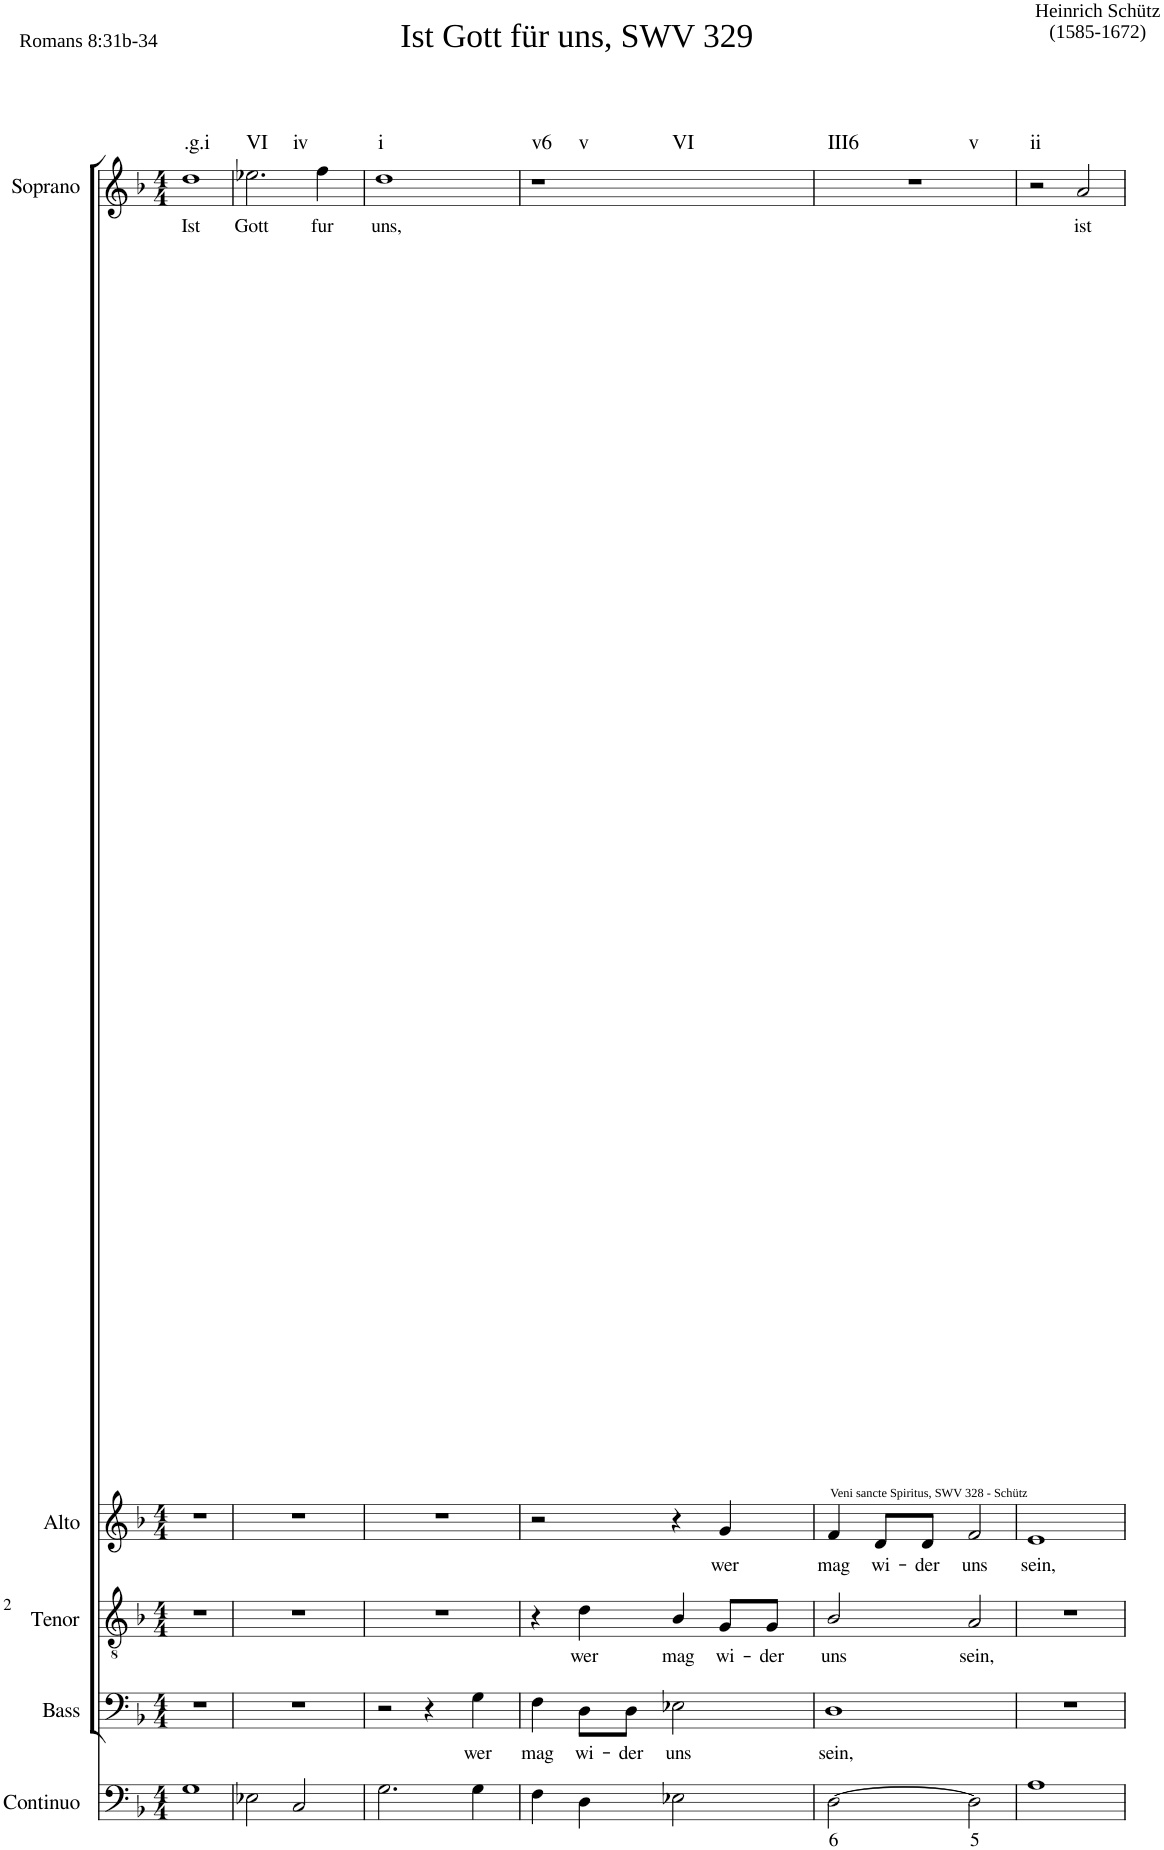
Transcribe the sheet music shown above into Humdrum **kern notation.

**kern	**text	**kern	**text	**kern	**text	**kern	**text	**kern	**text	**harte
*part5	*part5	*part4	*part4	*part3	*part3	*part2	*part2	*part1	*part1	*part1
*staff5	*staff5	*staff4	*staff4	*staff3	*staff3	*staff2	*staff2	*staff1	*staff1	*
*I"Continuo	*	*I"Bass	*	*I"Tenor	*	*I"Alto	*	*I"Soprano	*	*
*	*	*I'B	*	*I'T	*	*I'A	*	*I'S	*	*
*clefF4	*	*clefF4	*	*clefGv2	*	*clefG2	*	*clefG2	*	*
*k[b-]	*	*k[b-]	*	*k[b-]	*	*k[b-]	*	*k[b-]	*	*
*M4/4	*	*M4/4	*	*M4/4	*	*M4/4	*	*M4/4	*	*
=1	=1	=1	=1	=1	=1	=1	=1	=1	=1	=1
!	!	!	!	!	!	!	!	!LO:TX:a:t=Ist Gott für uns, SWV 329	!	!
!	!	!	!	!	!	!	!	!LO:TX:a:t=Romans 8&colon;31b-34	!	!
!	!	!	!	!	!	!	!	!LO:TX:a:t=Heinrich Schütz	!	!
!	!	!	!	!	!	!	!	!LO:TX:a:t=(1585-1672)	!	!
!	!	!	!	!	!	!	!	!LO:TX:b:t=Veni sancte Spiritus, SWV 328 - Schütz	!	!
!	!	!	!	!	!	!	!	!	!LO:LY:b	!LO:H:kt=.g.i
1G	.	1r	.	1r	.	1r	.	1dd	Ist	N
=2	=2	=2	=2	=2	=2	=2	=2	=2	=2	=2
!	!	!	!	!	!	!	!	!	!LO:LY:b	!LO:H:n=1:kt=VI
!	!	!	!	!	!	!	!	!	!	!LO:H:n=2:kt=iv
2E-X\	.	1r	.	1r	.	1r	.	2.ee-X\	Gott	N N
2C/	.	.	.	.	.	.	.	.	.	.
!	!	!	!	!	!	!	!	!	!LO:LY:b	!
.	.	.	.	.	.	.	.	4ff\	fur	.
=3	=3	=3	=3	=3	=3	=3	=3	=3	=3	=3
!	!	!	!	!	!	!	!	!	!LO:LY:b	!LO:H:kt=i
2.G\	.	2r	.	1r	.	1r	.	1dd	uns,	N
.	.	4r	.	.	.	.	.	.	.	.
!	!	!	!LO:LY:b	!	!	!	!	!	!	!
4G\	.	4G\	wer	.	.	.	.	.	.	.
=4	=4	=4	=4	=4	=4	=4	=4	=4	=4	=4
!	!	!	!LO:LY:b	!	!	!	!	!	!	!LO:H:n=1:kt=v6
!	!	!	!	!	!	!	!	!	!	!LO:H:n=2:kt=v
!	!	!	!	!	!	!	!	!	!	!LO:H:n=3:kt=VI
4F\	.	4F\	mag	4r	.	2r	.	1r	.	N N N
!	!	!	!LO:LY:b	!	!LO:LY:b	!	!	!	!	!
4D\	.	8D\L	wi-	4d\	wer	.	.	.	.	.
!	!	!	!LO:LY:b	!	!	!	!	!	!	!
.	.	8D\J	der	.	.	.	.	.	.	.
!	!	!	!LO:LY:b	!	!LO:LY:b	!	!	!	!	!
2E-X\	.	2E-X\	uns	4B-/	mag	4r	.	.	.	.
!	!	!	!	!	!LO:LY:b	!	!LO:LY:b	!	!	!
.	.	.	.	8G/L	wi-	4g/	wer	.	.	.
!	!	!	!	!	!LO:LY:b	!	!	!	!	!
.	.	.	.	8G/J	der	.	.	.	.	.
=5	=5	=5	=5	=5	=5	=5	=5	=5	=5	=5
!	!LO:LY:b	!	!LO:LY:b	!	!LO:LY:b	!	!LO:LY:b	!	!	!LO:H:n=1:kt=III6
!	!	!	!	!	!	!	!	!	!	!LO:H:n=2:kt=v
[2D\	6	1D	sein,	2B-/	uns	4f/	mag	1r	.	N N
!	!	!	!	!	!	!	!LO:LY:b	!	!	!
.	.	.	.	.	.	8d/L	wi-	.	.	.
!	!	!	!	!	!	!	!LO:LY:b	!	!	!
.	.	.	.	.	.	8d/J	der	.	.	.
!	!LO:LY:b	!	!	!	!LO:LY:b	!	!LO:LY:b	!	!	!
2D\]	5	.	.	2A/	sein,	2f/	uns	.	.	.
=6	=6	=6	=6	=6	=6	=6	=6	=6	=6	=6
!	!	!	!	!	!	!	!LO:LY:b	!	!	!LO:H:kt=ii
1A	.	1r	.	1r	.	1e	sein,	2r	.	N
!	!	!	!	!	!	!	!	!	!LO:LY:b	!
.	.	.	.	.	.	.	.	2a/	ist	.
=	=	=	=	=	=	=	=	=	=	=
*-	*-	*-	*-	*-	*-	*-	*-	*-	*-	*-
